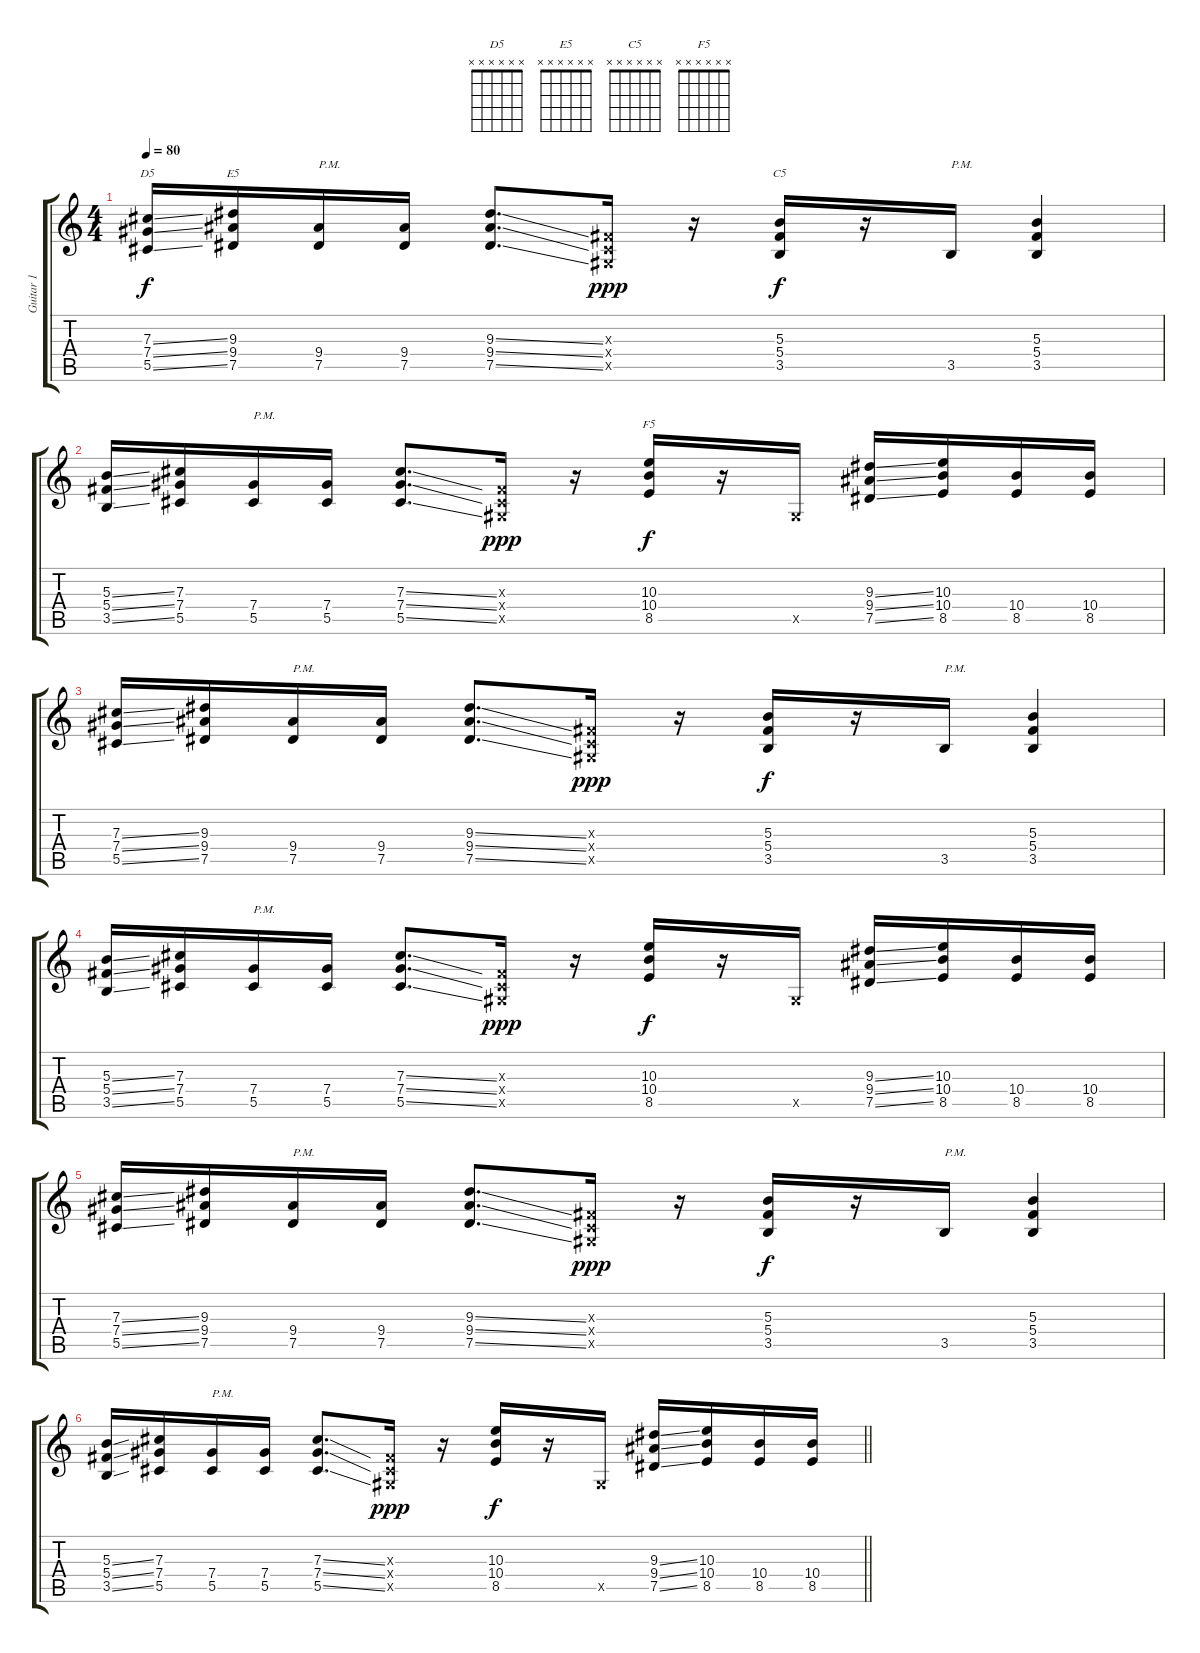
\track ("Guitar 1" "Guitar 1") {instrument overdrivenguitar}
\staff {score tabs}
\tuning (Eb4 Bb3 Gb3 Db3 Ab2 Eb2) {hide}
\chord ("D5" x x x x x x)
\chord ("E5" x x x x x x)
\chord ("C5" x x x x x x)
\chord ("F5" x x x x x x)
\ts (4 4)
\tempo 80
\clef g2
\ks c
(7.3{ss} 7.4{ss} 5.5{ss}).16{ch "D5" dy f} (9.3 9.4 7.5).16{ch "E5"} (9.4 7.5).16{txt "P.M."} (9.4 7.5).16 (9.3{ss} 9.4{ss} 7.5{ss}).8{d} (0.3{x} 0.4{x} 0.5{x}).16{dy ppp} r.16 (5.3 5.4 3.5).16{ch "C5" dy f} r.16 3.5.16{txt "P.M."} (5.3 5.4 3.5).4 |
(5.3{ss} 5.4{ss} 3.5{ss}).16 (7.3 7.4 5.5).16 (7.4 5.5).16{txt "P.M."} (7.4 5.5).16 (7.3{ss} 7.4{ss} 5.5{ss}).8{d} (0.3{x} 0.4{x} 0.5{x}).16{dy ppp} r.16 (10.3 10.4 8.5).16{ch "F5" dy f} r.16 0.5{x}.16 (9.3{ss} 9.4{ss} 7.5{ss}).16 (10.3 10.4 8.5).16 (10.4 8.5).16 (10.4 8.5).16 |
(7.3{ss} 7.4{ss} 5.5{ss}).16 (9.3 9.4 7.5).16 (9.4 7.5).16{txt "P.M."} (9.4 7.5).16 (9.3{ss} 9.4{ss} 7.5{ss}).8{d} (0.3{x} 0.4{x} 0.5{x}).16{dy ppp} r.16 (5.3 5.4 3.5).16{dy f} r.16 3.5.16{txt "P.M."} (5.3 5.4 3.5).4 |
(5.3{ss} 5.4{ss} 3.5{ss}).16 (7.3 7.4 5.5).16 (7.4 5.5).16{txt "P.M."} (7.4 5.5).16 (7.3{ss} 7.4{ss} 5.5{ss}).8{d} (0.3{x} 0.4{x} 0.5{x}).16{dy ppp} r.16 (10.3 10.4 8.5).16{dy f} r.16 0.5{x}.16 (9.3{ss} 9.4{ss} 7.5{ss}).16 (10.3 10.4 8.5).16 (10.4 8.5).16 (10.4 8.5).16 |
(7.3{ss} 7.4{ss} 5.5{ss}).16 (9.3 9.4 7.5).16 (9.4 7.5).16{txt "P.M."} (9.4 7.5).16 (9.3{ss} 9.4{ss} 7.5{ss}).8{d} (0.3{x} 0.4{x} 0.5{x}).16{dy ppp} r.16 (5.3 5.4 3.5).16{dy f} r.16 3.5.16{txt "P.M."} (5.3 5.4 3.5).4 |
\barLineRight lightlight
(5.3{ss} 5.4{ss} 3.5{ss}).16 (7.3 7.4 5.5).16 (7.4 5.5).16{txt "P.M."} (7.4 5.5).16 (7.3{ss} 7.4{ss} 5.5{ss}).8{d} (0.3{x} 0.4{x} 0.5{x}).16{dy ppp} r.16 (10.3 10.4 8.5).16{dy f} r.16 0.5{x}.16 (9.3{ss} 9.4{ss} 7.5{ss}).16 (10.3 10.4 8.5).16 (10.4 8.5).16 (10.4 8.5).16
